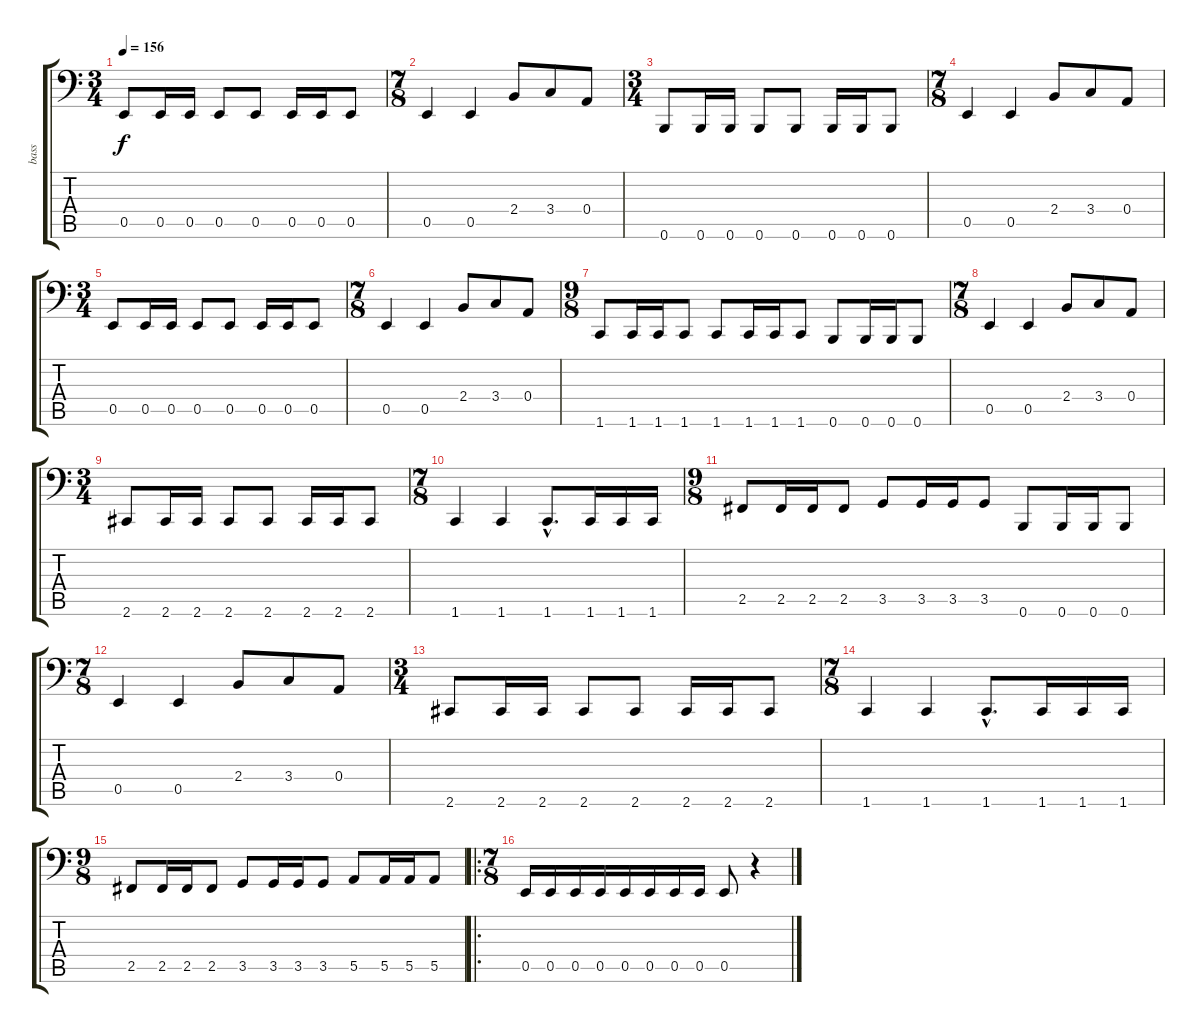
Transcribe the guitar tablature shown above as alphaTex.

\track ("bass" "bass") {instrument electricbassfinger}
\staff {score tabs}
\tuning (B2 G2 D2 A1 E1 B0) {hide}
\ts (3 4)
\tempo 156
\clef f4
\ks c
0.5.8{dy f} 0.5.16 0.5.16 0.5.8 0.5.8 0.5.16 0.5.16 0.5.8 |
\ts (7 8)
0.5.4 0.5.4 2.4.8 3.4.8 0.4.8 |
\ts (3 4)
0.6.8 0.6.16 0.6.16 0.6.8 0.6.8 0.6.16 0.6.16 0.6.8 |
\ts (7 8)
0.5.4 0.5.4 2.4.8 3.4.8 0.4.8 |
\ts (3 4)
0.5.8 0.5.16 0.5.16 0.5.8 0.5.8 0.5.16 0.5.16 0.5.8 |
\ts (7 8)
0.5.4 0.5.4 2.4.8 3.4.8 0.4.8 |
\ts (9 8)
1.6.8 1.6.16 1.6.16 1.6.8 1.6.8 1.6.16 1.6.16 1.6.8 0.6.8 0.6.16 0.6.16 0.6.8 |
\ts (7 8)
0.5.4 0.5.4 2.4.8 3.4.8 0.4.8 |
\ts (3 4)
2.6.8 2.6.16 2.6.16 2.6.8 2.6.8 2.6.16 2.6.16 2.6.8 |
\ts (7 8)
1.6.4 1.6.4 1.6{hac}.8{d} 1.6.16 1.6.16 1.6.16 |
\ts (9 8)
2.5.8 2.5.16 2.5.16 2.5.8 3.5.8 3.5.16 3.5.16 3.5.8 0.6.8 0.6.16 0.6.16 0.6.8 |
\ts (7 8)
0.5.4 0.5.4 2.4.8 3.4.8 0.4.8 |
\ts (3 4)
2.6.8 2.6.16 2.6.16 2.6.8 2.6.8 2.6.16 2.6.16 2.6.8 |
\ts (7 8)
1.6.4 1.6.4 1.6{hac}.8{d} 1.6.16 1.6.16 1.6.16 |
\ts (9 8)
2.5.8 2.5.16 2.5.16 2.5.8 3.5.8 3.5.16 3.5.16 3.5.8 5.5.8 5.5.16 5.5.16 5.5.8 |
\ro
\ts (7 8)
0.5.16 0.5.16 0.5.16 0.5.16 0.5.16 0.5.16 0.5.16 0.5.16 0.5.8 r.4
